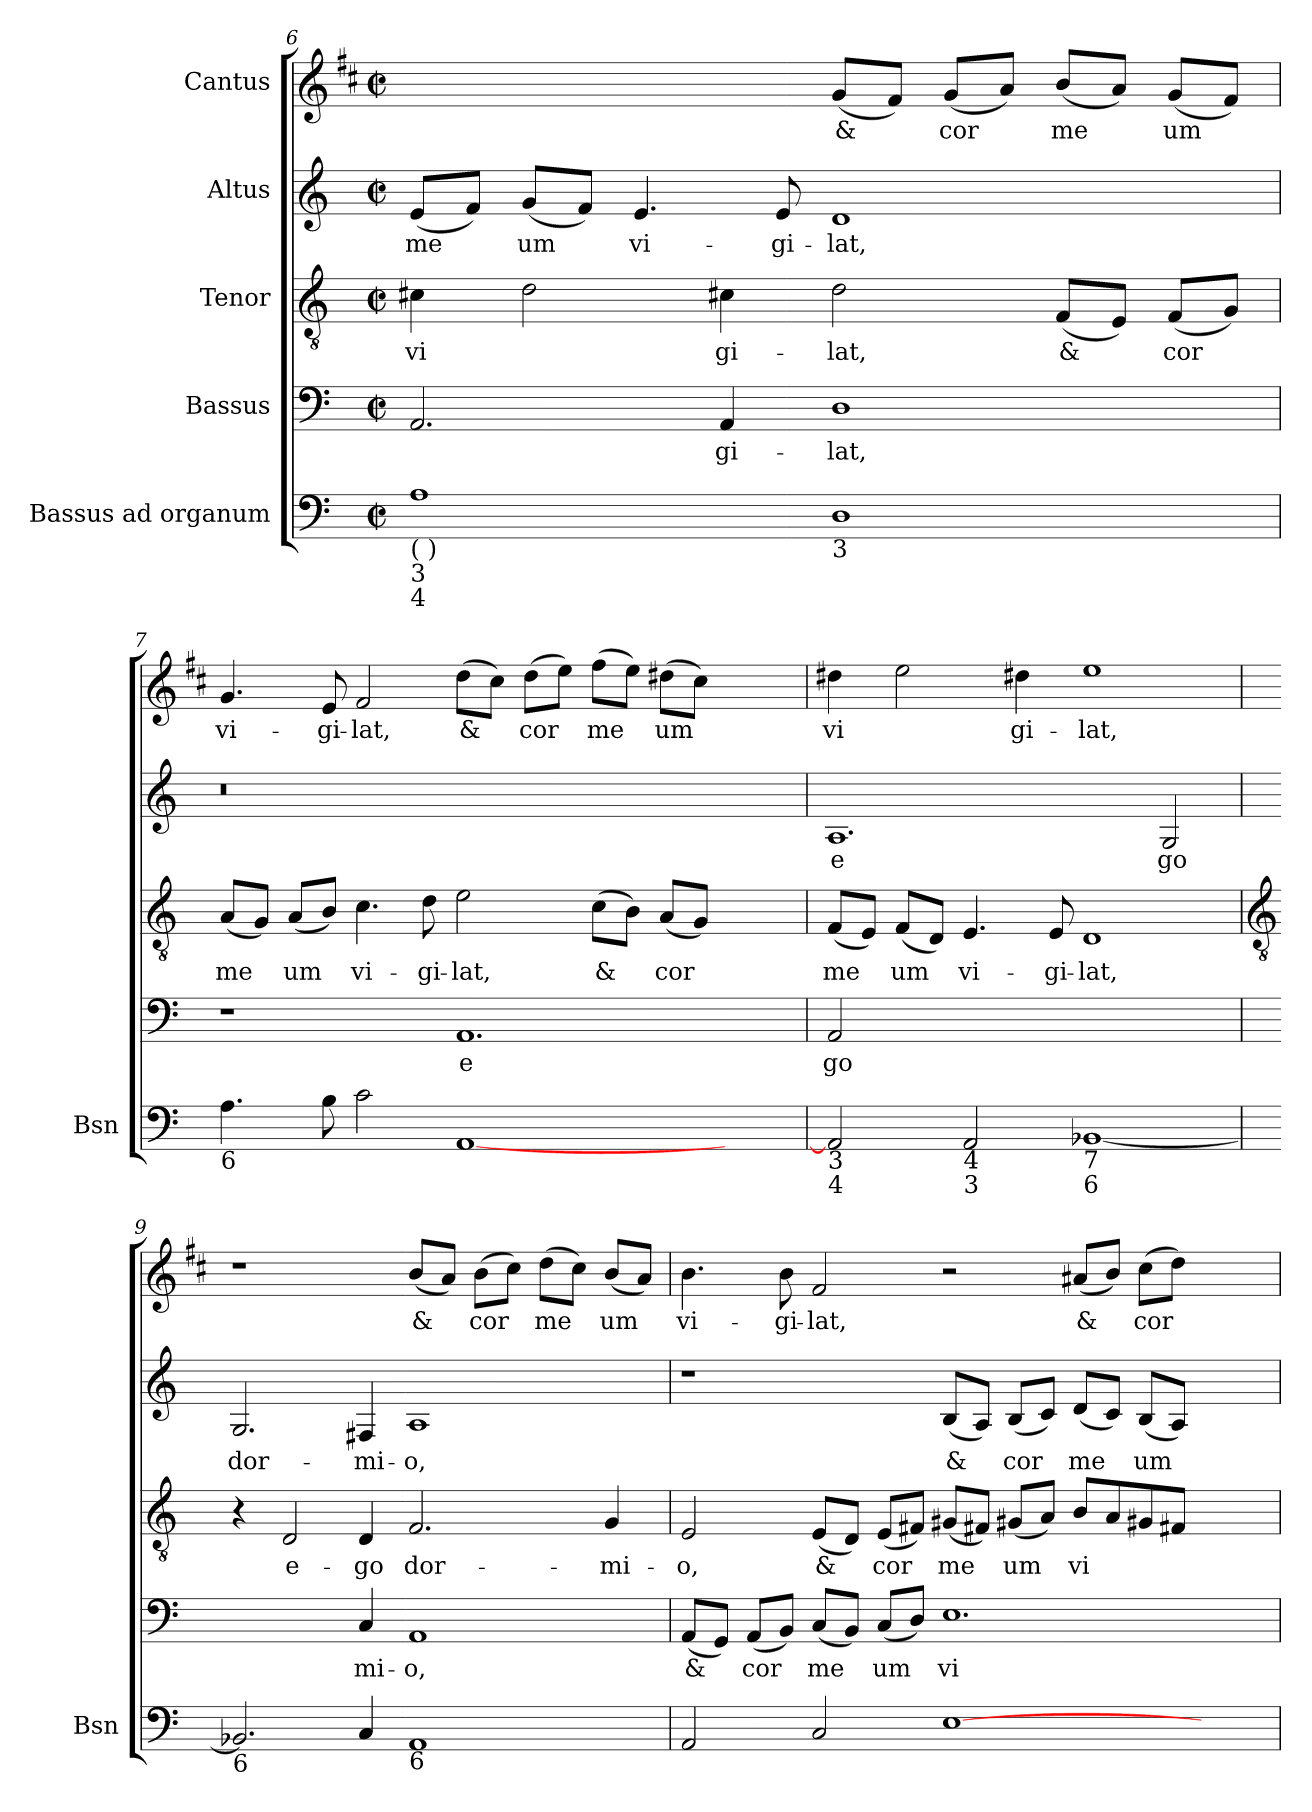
**kern	**kern	**text	**kern	**text	**kern	**text	**kern	**text
*part5	*part4	*part4	*part3	*part3	*part2	*part2	*part1	*part1
*staff5	*staff4	*staff4	*staff3	*staff3	*staff2	*staff2	*staff1	*staff1
*I"Bassus ad organum	*I"Bassus	*	*I"Tenor	*	*I"Altus	*	*I"Cantus	*
*I'Bsn	*	*	*	*	*	*	*	*
!!LO:LB:g=z
*clefF4	*clefF4	*	*clefGv2	*	*clefG2	*	*clefG2	*
*	*	*	*	*	*	*	*ITrd1c2	*
*k[]	*k[]	*	*k[]	*	*k[]	*	*k[]	*
*C:	*C:	*	*C:	*	*C:	*	*C:	*
*M4/2	*M4/2	*	*M4/2	*	*M4/2	*	*M4/2	*
*met(c|)	*met(c|)	*	*met(c|)	*	*met(c|)	*	*met(c|)	*
=6	=6	=6	=6	=6	=6	=6	=6	=6
!LO:TX:b:t=(  )	!	!	!	!	!	!	!	!
!LO:TX:b:t=3	!	!	!	!	!	!	!	!
!LO:TX:b:t=4	!	!	!	!	!	!	!	!
!	!	!	!	!LO:LY:b	!	!LO:LY:b	!	!
1A	2.AA	.	4c#X	vi	(<8eL	me	1ayy]	.
.	.	.	.	.	8fJ)	.	.	.
!	!	!	!	!	!	!LO:LY:b	!	!
.	.	.	2d	.	(<8gL	um	.	.
.	.	.	.	.	8fJ)	.	.	.
!	!	!	!	!	!	!LO:LY:b	!	!
.	.	.	.	.	4.e	vi-	.	.
!	!	!LO:LY:b	!	!LO:LY:b	!	!	!	!
.	4AA	gi-	4c#X	gi-	.	.	.	.
!	!	!	!	!	!	!LO:LY:b	!	!
.	.	.	.	.	8e	-gi-	.	.
!LO:TX:b:t=3	!	!	!	!	!	!	!	!
!	!	!LO:LY:b	!	!LO:LY:b	!	!LO:LY:b	!	!LO:LY:b
1D	1D	-lat,	2d	-lat,	1d	-lat,	(<8fL	&
.	.	.	.	.	.	.	8eJ)	.
!	!	!	!	!	!	!	!	!LO:LY:b
.	.	.	.	.	.	.	(<8fL	cor
.	.	.	.	.	.	.	8gJ)	.
!	!	!	!	!LO:LY:b	!	!	!	!LO:LY:b
.	.	.	(<8FL	&	.	.	(<8aL	me
.	.	.	8EJ)	.	.	.	8gJ)	.
!	!	!	!	!LO:LY:b	!	!	!	!LO:LY:b
.	.	.	(<8FL	cor	.	.	(<8fL	um
.	.	.	8GJ)	.	.	.	8eJ)	.
=7	=7	=7	=7	=7	=7	=7	=7	=7
!LO:TX:b:t=6	!	!	!	!	!	!	!	!
!	!	!	!	!LO:LY:b	!	!	!	!LO:LY:b
4.A	1r	.	(<8AL	me	0r	.	4.f	vi-
.	.	.	8GJ)	.	.	.	.	.
!	!	!	!	!LO:LY:b	!	!	!	!
.	.	.	(<8AL	um	.	.	.	.
!	!	!	!	!	!	!	!	!LO:LY:b
8B	.	.	8BJ)	.	.	.	8d	-gi-
!	!	!	!	!LO:LY:b	!	!	!	!LO:LY:b
2c	.	.	4.c	vi-	.	.	2e	-lat,
!	!	!	!	!LO:LY:b	!	!	!	!
.	.	.	8d	-gi-	.	.	.	.
!	!	!LO:LY:b	!	!LO:LY:b	!	!	!	!LO:LY:b
[1AA	1.AA	e	2e	-lat,	.	.	(>8ccL	&
.	.	.	.	.	.	.	8bJ)	.
!	!	!	!	!	!	!	!	!LO:LY:b
.	.	.	.	.	.	.	(>8ccL	cor
.	.	.	.	.	.	.	8ddJ)	.
!	!	!	!	!LO:LY:b	!	!	!	!LO:LY:b
.	.	.	(>8cL	&	.	.	(>8eeL	me
.	.	.	8BJ)	.	.	.	8ddJ)	.
!	!	!	!	!LO:LY:b	!	!	!	!LO:LY:b
.	.	.	(<8AL	cor	.	.	(>8cc#XL	um
.	.	.	8GJ)	.	.	.	8bJ)	.
2ryy	.	.	2ryy	.	2ryy	.	2ryy	.
=8	=8	=8	=8	=8	=8	=8	=8	=8
!LO:TX:b:t=3	!	!	!	!	!	!	!	!
!LO:TX:b:t=4	!	!	!	!	!	!	!	!
!	!	!LO:LY:b	!	!LO:LY:b	!	!LO:LY:b	!	!LO:LY:b
2AA]	2AA	go	(<8FL	me	1.A	e	4cc#X	vi
.	.	.	8EJ)	.	.	.	.	.
!	!	!	!	!LO:LY:b	!	!	!	!
.	.	.	(<8FL	um	.	.	2dd	.
.	.	.	8DJ)	.	.	.	.	.
!LO:TX:b:t=4	!	!	!	!	!	!	!	!
!LO:TX:b:t=3	!	!	!	!	!	!	!	!
!	!	!LO:LY:b	!	!LO:LY:b	!	!	!	!
2AA	[1BB-Xyy	dor	4.E	vi-	.	.	.	.
!	!	!	!	!	!	!	!	!LO:LY:b
.	.	.	.	.	.	.	4cc#X	gi-
!	!	!	!	!LO:LY:b	!	!	!	!
.	.	.	8E	-gi-	.	.	.	.
!LO:TX:b:t=7	!	!	!	!	!	!	!	!
!LO:TX:b:t=6	!	!	!	!	!	!	!	!
!	!	!	!	!LO:LY:b	!	!	!	!LO:LY:b
[1BB-X	.	.	1D	-lat,	.	.	1dd	-lat,
!	!	!	!	!	!	!LO:LY:b	!	!
.	2ryy	.	.	.	2G	go	.	.
!!LO:LB:g=z
=9	=9	=9	=9	=9	=9	=9	=9	=9
*	*	*	*clefGv2	*	*	*	*	*
!LO:TX:b:t=6	!	!	!	!	!	!	!	!
!	!	!	!	!	!	!LO:LY:b	!	!
2.BB-X]	2.BB-yy]	.	4r	.	2.G	dor-	1r	.
!	!	!	!	!LO:LY:b	!	!	!	!
.	.	.	2D	e-	.	.	.	.
!	!	!LO:LY:b	!	!LO:LY:b	!	!LO:LY:b	!	!
4C	4C	mi-	4D	-go	4F#X	-mi-	.	.
!LO:TX:b:t=6	!	!	!	!	!	!	!	!
!	!	!LO:LY:b	!	!LO:LY:b	!	!LO:LY:b	!	!LO:LY:b
1AA	1AA	-o,	2.F	dor-	1A	-o,	(<8aL	&
.	.	.	.	.	.	.	8gJ)	.
!	!	!	!	!	!	!	!	!LO:LY:b
.	.	.	.	.	.	.	(<8aL	cor
.	.	.	.	.	.	.	8bJ)	.
!	!	!	!	!	!	!	!	!LO:LY:b
.	.	.	.	.	.	.	(>8ccL	me
.	.	.	.	.	.	.	8bJ)	.
!	!	!	!	!LO:LY:b	!	!	!	!LO:LY:b
.	.	.	4G	-mi-	.	.	(<8aL	um
.	.	.	.	.	.	.	8gJ)	.
=10	=10	=10	=10	=10	=10	=10	=10	=10
!	!	!LO:LY:b	!	!LO:LY:b	!	!	!	!LO:LY:b
2AA	(<8AAL	&	2E	-o,	1r	.	4.a	vi-
.	8GGJ)	.	.	.	.	.	.	.
!	!	!LO:LY:b	!	!	!	!	!	!
.	(<8AAL	cor	.	.	.	.	.	.
!	!	!	!	!	!	!	!	!LO:LY:b
.	8BBJ)	.	.	.	.	.	8a	-gi-
!	!	!LO:LY:b	!	!LO:LY:b	!	!	!	!LO:LY:b
2C	(<8CL	me	(<8EL	&	.	.	2e	-lat,
.	8BBJ)	.	8DJ)	.	.	.	.	.
!	!	!LO:LY:b	!	!LO:LY:b	!	!	!	!
.	(<8CL	um	(<8EL	cor	.	.	.	.
.	8DJ)	.	8F#XJ)	.	.	.	.	.
!	!	!LO:LY:b	!	!LO:LY:b	!	!LO:LY:b	!	!
[1E	1.E	vi	(<8G#XL	me	(<8BL	&	2r	.
.	.	.	8F#XJ)	.	8AJ)	.	.	.
!	!	!	!	!LO:LY:b	!	!LO:LY:b	!	!
.	.	.	(<8G#XL	um	(<8BL	cor	.	.
.	.	.	8AJ)	.	8cJ)	.	.	.
!	!	!	!	!LO:LY:b	!	!LO:LY:b	!	!LO:LY:b
.	.	.	8BL	vi	(<8dL	me	(<8g#XL	&
.	.	.	8A	.	8cJ)	.	8aJ)	.
!	!	!	!	!	!	!LO:LY:b	!	!LO:LY:b
.	.	.	8G#X	.	(<8BL	um	(>8bL	cor
.	.	.	8F#XJ	.	8AJ)	.	8ccJ)	.
2ryy	.	.	2ryy	.	2ryy	.	2ryy	.
=	=	=	=	=	=	=	=	=
*-	*-	*-	*-	*-	*-	*-	*-	*-
